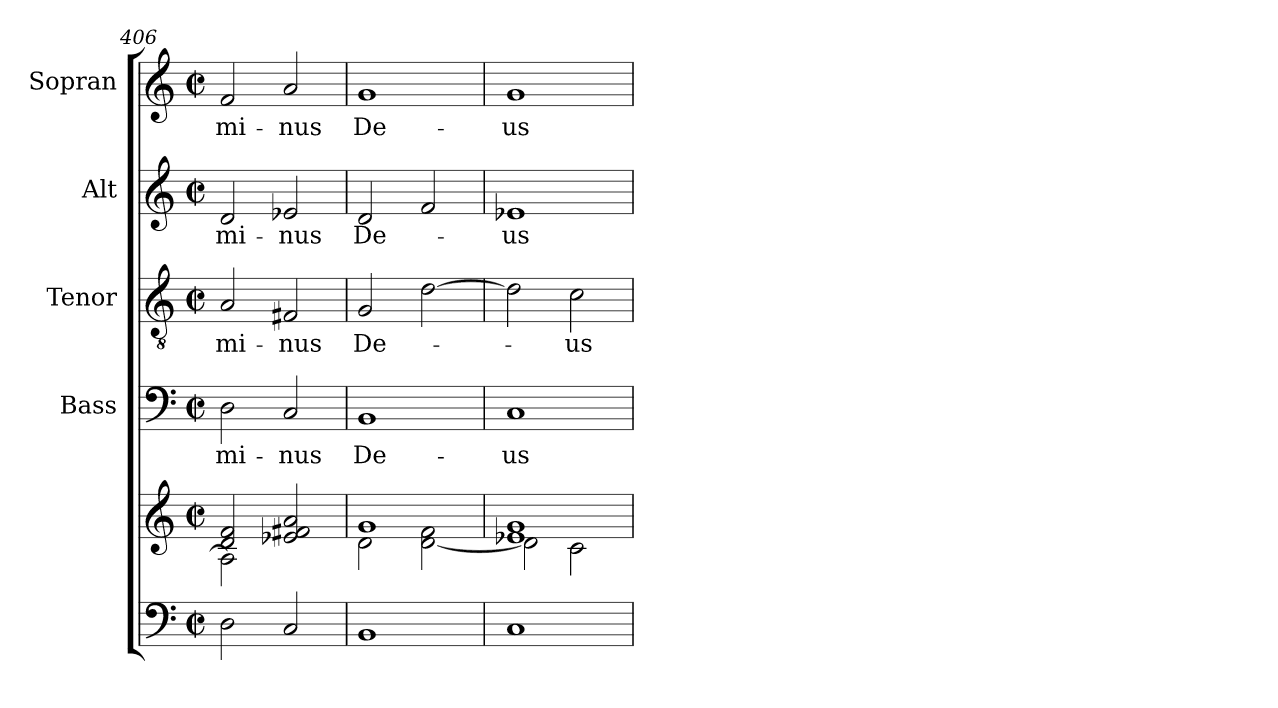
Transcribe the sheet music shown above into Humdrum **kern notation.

**kern	**kern	**kern	**text	**kern	**text	**kern	**text	**kern	**text
*part5	*part5	*part4	*part4	*part3	*part3	*part2	*part2	*part1	*part1
*staff6	*staff5	*staff4	*staff4	*staff3	*staff3	*staff2	*staff2	*staff1	*staff1
*	*	*I"Bass	*	*I"Tenor	*	*I"Alt	*	*I"Sopran	*
*	*	*I'B.	*	*I'T.	*	*I'A.	*	*I'S.	*
*clefF4	*clefG2	*clefF4	*	*clefGv2	*	*clefG2	*	*clefG2	*
*k[]	*k[]	*k[]	*	*k[]	*	*k[]	*	*k[]	*
*C:	*C:	*C:	*	*C:	*	*C:	*	*C:	*
*M2/2	*M2/2	*M2/2	*	*M2/2	*	*M2/2	*	*M2/2	*
*met(c|)	*met(c|)	*met(c|)	*	*met(c|)	*	*met(c|)	*	*met(c|)	*
=406	=406	=406	=406	=406	=406	=406	=406	=406	=406
*	*^	*	*	*	*	*	*	*	*
!	!	!	!	!LO:LY:b	!	!LO:LY:b	!	!LO:LY:b	!	!LO:LY:b
2D\	2d/ 2f/	2A\]	2D\	-mi-	2A/	-mi-	2d/	-mi-	2f/	-mi-
!	!	!	!	!LO:LY:b	!	!LO:LY:b	!	!LO:LY:b	!	!LO:LY:b
2C/	2e-X/ 2f#X/ 2a/	2ryy	2C/	-nus	2F#X/	-nus	2e-X/	-nus	2a/	-nus
=407	=407	=407	=407	=407	=407	=407	=407	=407	=407	=407
!	!	!	!	!LO:LY:b	!	!LO:LY:b	!	!LO:LY:b	!	!LO:LY:b
1BB	1g	2d\	1BB	De-	2G/	De-	2d/	De-	1g	De-
.	.	[<2d\ 2f\	.	.	[2d\	.	2f/	.	.	.
!!LO:PB:g=z
=408	=408	=408	=408	=408	=408	=408	=408	=408	=408	=408
!	!	!	!	!LO:LY:b	!	!	!	!LO:LY:b	!	!LO:LY:b
1C	1e-X 1g	2d\]	1C	-us	2d\]	.	1e-X	-us	1g	-us
!	!	!	!	!	!	!LO:LY:b	!	!	!	!
.	.	2c\	.	.	2c\	-us	.	.	.	.
*	*v	*v	*	*	*	*	*	*	*	*
=	=	=	=	=	=	=	=	=	=
*-	*-	*-	*-	*-	*-	*-	*-	*-	*-
